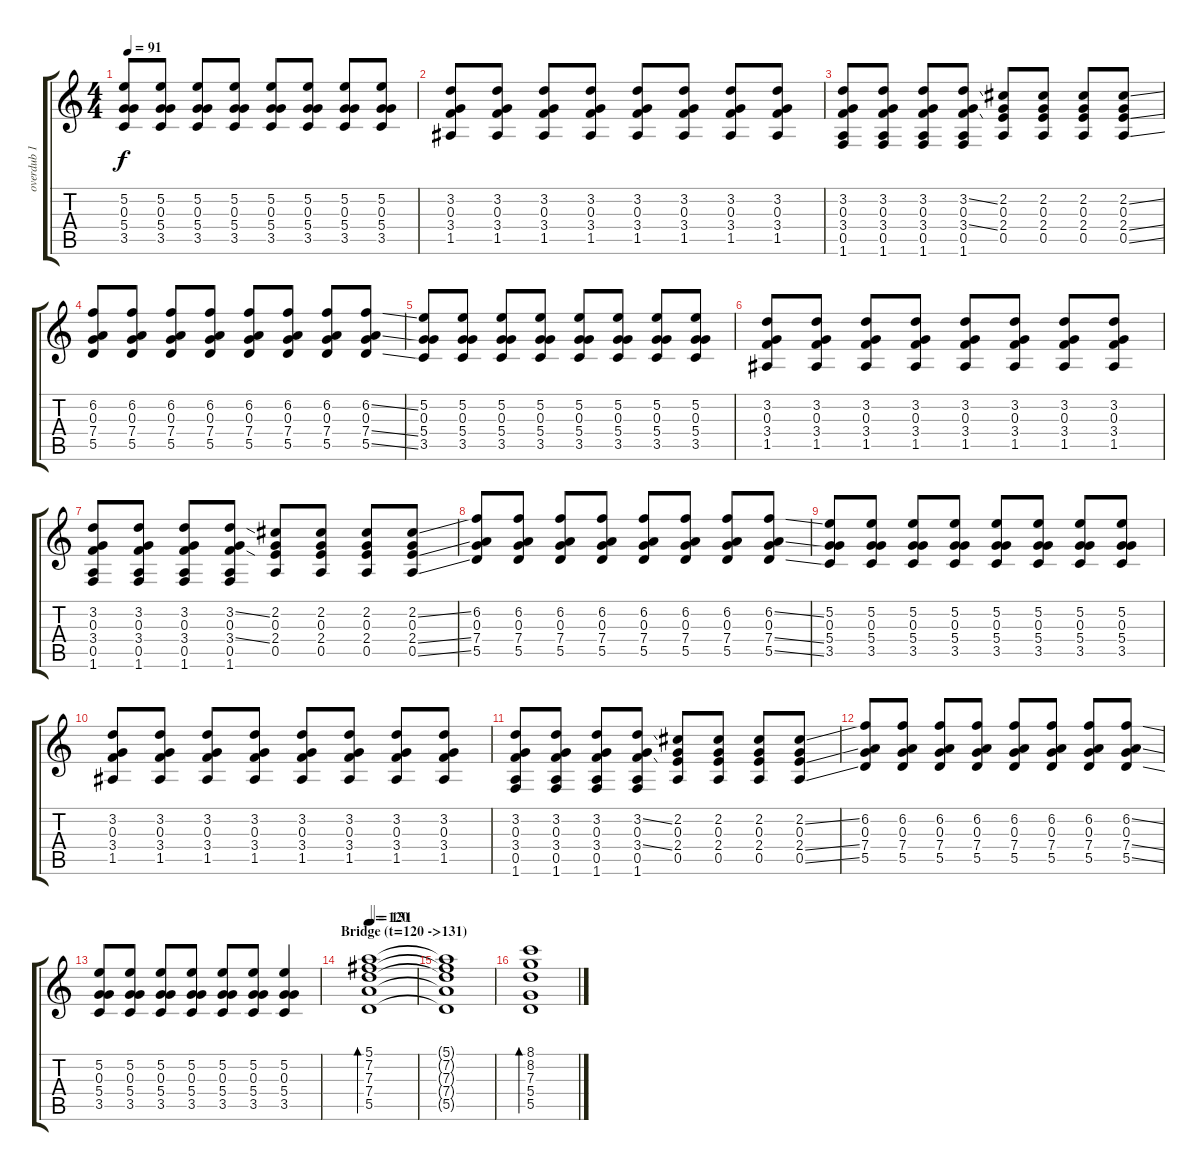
\track ("overdub 1" "overdub 1") {instrument acousticguitarnylon}
\staff {score tabs}
\tuning (E4 B3 G3 D3 A2 E2) {hide}
\ts (4 4)
\tempo 91
\clef g2
\ks c
(5.2 0.3 5.4 3.5).8{dy f} (5.2 0.3 5.4 3.5).8 (5.2 0.3 5.4 3.5).8 (5.2 0.3 5.4 3.5).8 (5.2 0.3 5.4 3.5).8 (5.2 0.3 5.4 3.5).8 (5.2 0.3 5.4 3.5).8 (5.2 0.3 5.4 3.5).8 |
(3.2 0.3 3.4 1.5).8 (3.2 0.3 3.4 1.5).8 (3.2 0.3 3.4 1.5).8 (3.2 0.3 3.4 1.5).8 (3.2 0.3 3.4 1.5).8 (3.2 0.3 3.4 1.5).8 (3.2 0.3 3.4 1.5).8 (3.2 0.3 3.4 1.5).8 |
(3.2 0.3 3.4 0.5 1.6).8 (3.2 0.3 3.4 0.5 1.6).8 (3.2 0.3 3.4 0.5 1.6).8 (3.2{ss} 0.3 3.4{ss} 0.5 1.6).8 (2.2 0.3 2.4 0.5).8 (2.2 0.3 2.4 0.5).8 (2.2 0.3 2.4 0.5).8 (2.2{ss} 0.3 2.4{ss} 0.5{ss}).8 |
(6.2 0.3 7.4 5.5).8 (6.2 0.3 7.4 5.5).8 (6.2 0.3 7.4 5.5).8 (6.2 0.3 7.4 5.5).8 (6.2 0.3 7.4 5.5).8 (6.2 0.3 7.4 5.5).8 (6.2 0.3 7.4 5.5).8 (6.2{ss} 0.3 7.4{ss} 5.5{ss}).8 |
(5.2 0.3 5.4 3.5).8 (5.2 0.3 5.4 3.5).8 (5.2 0.3 5.4 3.5).8 (5.2 0.3 5.4 3.5).8 (5.2 0.3 5.4 3.5).8 (5.2 0.3 5.4 3.5).8 (5.2 0.3 5.4 3.5).8 (5.2 0.3 5.4 3.5).8 |
(3.2 0.3 3.4 1.5).8 (3.2 0.3 3.4 1.5).8 (3.2 0.3 3.4 1.5).8 (3.2 0.3 3.4 1.5).8 (3.2 0.3 3.4 1.5).8 (3.2 0.3 3.4 1.5).8 (3.2 0.3 3.4 1.5).8 (3.2 0.3 3.4 1.5).8 |
(3.2 0.3 3.4 0.5 1.6).8 (3.2 0.3 3.4 0.5 1.6).8 (3.2 0.3 3.4 0.5 1.6).8 (3.2{ss} 0.3 3.4{ss} 0.5 1.6).8 (2.2 0.3 2.4 0.5).8 (2.2 0.3 2.4 0.5).8 (2.2 0.3 2.4 0.5).8 (2.2{ss} 0.3 2.4{ss} 0.5{ss}).8 |
(6.2 0.3 7.4 5.5).8 (6.2 0.3 7.4 5.5).8 (6.2 0.3 7.4 5.5).8 (6.2 0.3 7.4 5.5).8 (6.2 0.3 7.4 5.5).8 (6.2 0.3 7.4 5.5).8 (6.2 0.3 7.4 5.5).8 (6.2{ss} 0.3 7.4{ss} 5.5{ss}).8 |
(5.2 0.3 5.4 3.5).8 (5.2 0.3 5.4 3.5).8 (5.2 0.3 5.4 3.5).8 (5.2 0.3 5.4 3.5).8 (5.2 0.3 5.4 3.5).8 (5.2 0.3 5.4 3.5).8 (5.2 0.3 5.4 3.5).8 (5.2 0.3 5.4 3.5).8 |
(3.2 0.3 3.4 1.5).8 (3.2 0.3 3.4 1.5).8 (3.2 0.3 3.4 1.5).8 (3.2 0.3 3.4 1.5).8 (3.2 0.3 3.4 1.5).8 (3.2 0.3 3.4 1.5).8 (3.2 0.3 3.4 1.5).8 (3.2 0.3 3.4 1.5).8 |
(3.2 0.3 3.4 0.5 1.6).8 (3.2 0.3 3.4 0.5 1.6).8 (3.2 0.3 3.4 0.5 1.6).8 (3.2{ss} 0.3 3.4{ss} 0.5 1.6).8 (2.2 0.3 2.4 0.5).8 (2.2 0.3 2.4 0.5).8 (2.2 0.3 2.4 0.5).8 (2.2{ss} 0.3 2.4{ss} 0.5{ss}).8 |
(6.2 0.3 7.4 5.5).8 (6.2 0.3 7.4 5.5).8 (6.2 0.3 7.4 5.5).8 (6.2 0.3 7.4 5.5).8 (6.2 0.3 7.4 5.5).8 (6.2 0.3 7.4 5.5).8 (6.2 0.3 7.4 5.5).8 (6.2{ss} 0.3 7.4{ss} 5.5{ss}).8 |
(5.2 0.3 5.4 3.5).8 (5.2 0.3 5.4 3.5).8 (5.2 0.3 5.4 3.5).8 (5.2 0.3 5.4 3.5).8 (5.2 0.3 5.4 3.5).8 (5.2 0.3 5.4 3.5).8 (5.2 0.3 5.4 3.5).4 |
\section ("" "Bridge (t=120 ->131)")
\tempo 120
\tempo (131 0.0625)
(5.1 7.2 7.3 7.4 5.5).1{bd 240 volume 8 balance 8 instrument acousticguitarnylon} |
(5.1{t} 7.2{t} 7.3{t} 7.4{t} 5.5{t}).1 |
(8.1 8.2 7.3 5.4 5.5).1{bd 240}
